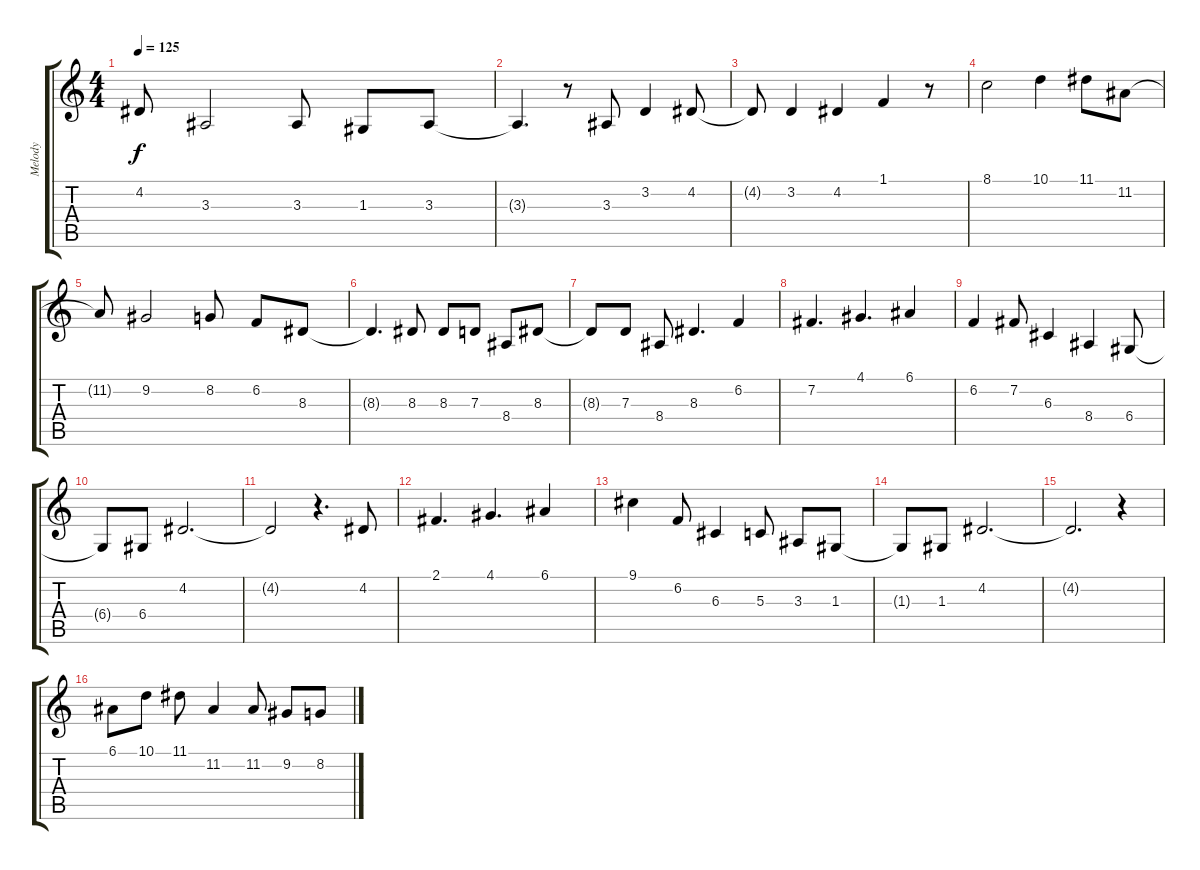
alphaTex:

\track ("Melody" "Melody") {instrument vibraphone}
\staff {score tabs}
\tuning (E4 B3 G3 D3 A2 E2) {hide}
\ts (4 4)
\tempo 125
\clef g2
\ks c
4.2{t}.8{dy f} 3.3.2 3.3.8 1.3.8 3.3.8 |
3.3{t}.4{d} r.8 3.3.8 3.2.4 4.2.8 |
4.2{t}.8 3.2.4 4.2.4 1.1.4 r.8 |
8.1.2 10.1.4 11.1.8 11.2.8 |
11.2{t}.8 9.2.2 8.2.8 6.2.8 8.3.8 |
8.3{t}.4{d} 8.3.8 8.3.8 7.3.8 8.4.8 8.3.8 |
8.3{t}.8 7.3.8 8.4.8 8.3.4{d} 6.2.4 |
7.2.4{d} 4.1.4{d} 6.1.4 |
6.2.4 7.2.8 6.3.4 8.4.4 6.4.8 |
6.4{t}.8 6.4.8 4.2.2{d} |
4.2{t}.2 r.4{d} 4.2.8 |
2.1.4{d} 4.1.4{d} 6.1.4 |
9.1.4 6.2.8 6.3.4 5.3.8 3.3.8 1.3.8 |
1.3{t}.8 1.3.8 4.2.2{d} |
4.2{t}.2{d} r.4 |
6.1.8 10.1.8 11.1.8 11.2.4 11.2.8 9.2.8 8.2.8
